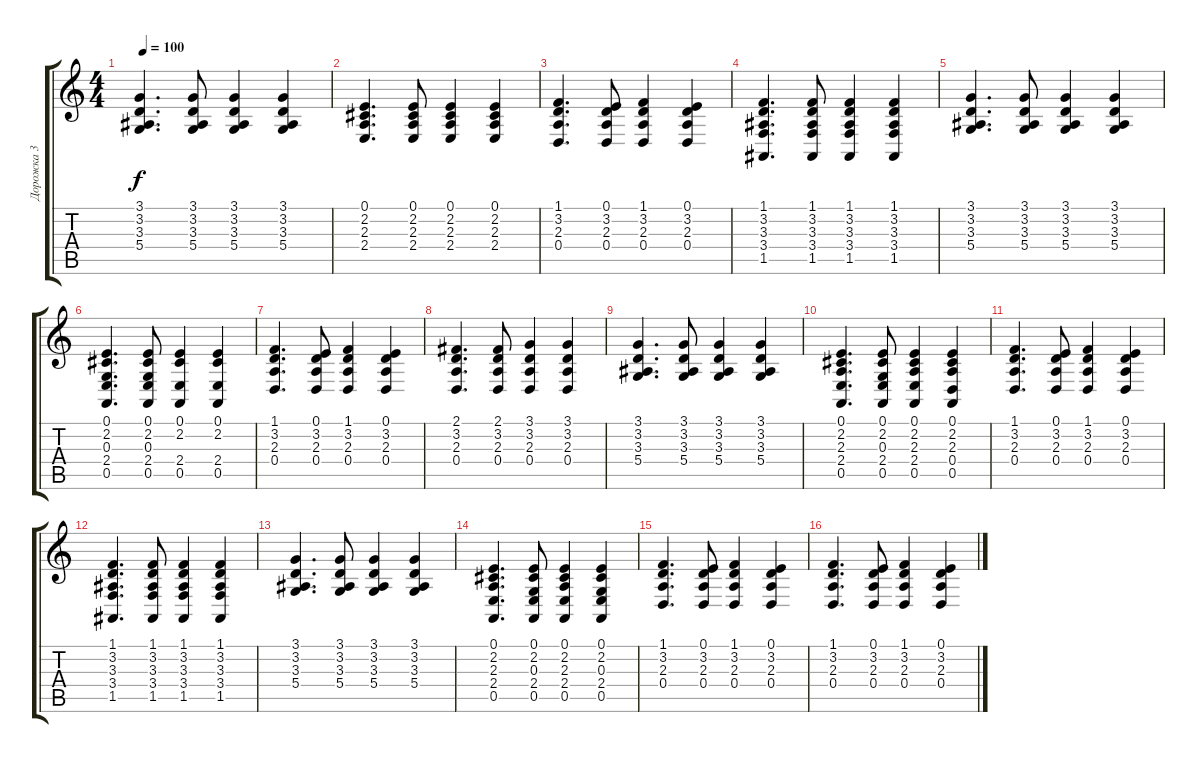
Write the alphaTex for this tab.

\track ("Дорожка 3" "Дорожка 3") {instrument pad7halo}
\staff {score tabs}
\tuning (E4 B3 G3 D3 A2 E2) {hide}
\ts (4 4)
\tempo 100
\clef g2
\ks c
(3.1 3.2 3.3 5.4).4{d dy f} (3.1 3.2 3.3 5.4).8 (3.1 3.2 3.3 5.4).4 (3.1 3.2 3.3 5.4).4 |
(0.1 2.2 2.3 2.4).4{d} (0.1 2.2 2.3 2.4).8 (0.1 2.2 2.3 2.4).4 (0.1 2.2 2.3 2.4).4 |
(1.1 3.2 2.3 0.4).4{d} (0.1 3.2 2.3 0.4).8 (1.1 3.2 2.3 0.4).4 (0.1 3.2 2.3 0.4).4 |
(1.1 3.2 3.3 3.4 1.5).4{d} (1.1 3.2 3.3 3.4 1.5).8 (1.1 3.2 3.3 3.4 1.5).4 (1.1 3.2 3.3 3.4 1.5).4 |
(3.1 3.2 3.3 5.4).4{d} (3.1 3.2 3.3 5.4).8 (3.1 3.2 3.3 5.4).4 (3.1 3.2 3.3 5.4).4 |
(0.1 2.2 0.3 2.4 0.5).4{d} (0.1 2.2 0.3 2.4 0.5).8 (0.1 2.2 2.4 0.5).4 (0.1 2.2 2.4 0.5).4 |
(1.1 3.2 2.3 0.4).4{d} (0.1 3.2 2.3 0.4).8 (1.1 3.2 2.3 0.4).4 (0.1 3.2 2.3 0.4).4 |
(2.1 3.2 2.3 0.4).4{d} (2.1 3.2 2.3 0.4).8 (3.1 3.2 2.3 0.4).4 (3.1 3.2 2.3 0.4).4 |
(3.1 3.2 3.3 5.4).4{d} (3.1 3.2 3.3 5.4).8 (3.1 3.2 3.3 5.4).4 (3.1 3.2 3.3 5.4).4 |
(0.1 2.2 2.3 2.4 0.5).4{d} (0.1 2.2 0.3 2.4 0.5).8 (0.1 2.2 2.3 2.4 0.5).4 (0.1 2.2 2.3 0.4 0.5).4 |
(1.1 3.2 2.3 0.4).4{d} (0.1 3.2 2.3 0.4).8 (1.1 3.2 2.3 0.4).4 (0.1 3.2 2.3 0.4).4 |
(1.1 3.2 3.3 3.4 1.5).4{d} (1.1 3.2 3.3 3.4 1.5).8 (1.1 3.2 3.3 3.4 1.5).4 (1.1 3.2 3.3 3.4 1.5).4 |
(3.1 3.2 3.3 5.4).4{d} (3.1 3.2 3.3 5.4).8 (3.1 3.2 3.3 5.4).4 (3.1 3.2 3.3 5.4).4 |
(0.1 2.2 2.3 2.4 0.5).4{d} (0.1 2.2 0.3 2.4 0.5).8 (0.1 2.2 2.3 2.4 0.5).4 (0.1 2.2 0.3 2.4 0.5).4 |
(1.1 3.2 2.3 0.4).4{d} (0.1 3.2 2.3 0.4).8 (1.1 3.2 2.3 0.4).4 (0.1 3.2 2.3 0.4).4 |
(1.1 3.2 2.3 0.4).4{d} (0.1 3.2 2.3 0.4).8 (1.1 3.2 2.3 0.4).4 (0.1 3.2 2.3 0.4).4
